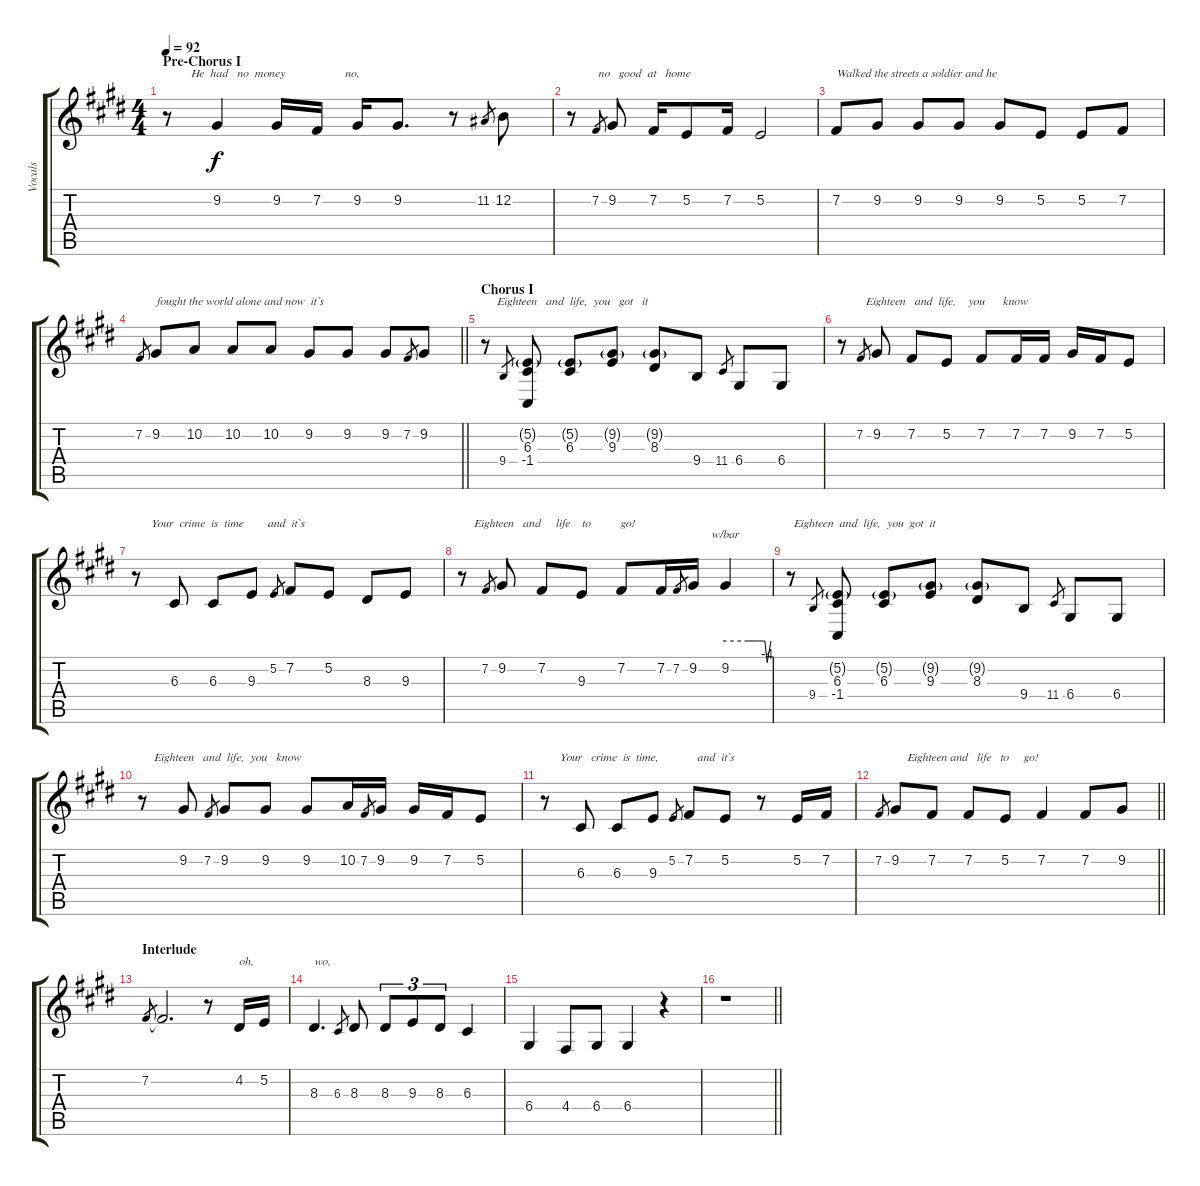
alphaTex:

\track ("Vocals" "Vocals") {instrument altosax}
\staff {score tabs}
\tuning (E4 B3 G3 D3 A2 E2) {hide}
\ts (4 4)
\section ("" "Pre-Chorus I")
\tempo 92
\clef g2
\ks e
r.8{txt "        He  had   no  money                    no," dy f} 9.2.4 9.2.16 7.2.16 9.2.16 9.2.8{d} r.8 11.2.8{gr} 12.2.8 |
r.8{txt "         no   good  at   home"} 7.2.8{gr} 9.2.8 7.2.16 5.2.8 7.2.16 5.2.2 |
7.2.8{txt "Walked the streets a soldier and he"} 9.2.8 9.2.8 9.2.8 9.2.8 5.2.8 5.2.8 7.2.8 |
\barLineRight lightlight
7.2.8{gr} 9.2.8{txt "fought the world alone and now  it`s "} 10.2.8 10.2.8 10.2.8 9.2.8 9.2.8 9.2.8 7.2.8{gr} 9.2.8 |
\section ("" "Chorus I")
r.8{txt "    Eighteen   and  life,  you   got   it"} 9.4.8{gr} (5.2{g} 6.3 -1.4).8 (5.2{g} 6.3).8 (9.2{g} 9.3).8 (9.2{g} 8.3).8 9.4.8 11.4.8{gr} 6.4.8 6.4.8 |
r.8{txt "        Eighteen   and  life,    you      know"} 7.2.8{gr} 9.2.8 7.2.8 5.2.8 7.2.8 7.2.16 7.2.16 9.2.16 7.2.16 5.2.8 |
r.8{txt "     Your  crime  is  time        and  it`s"} 6.3.8 6.3.8 9.3.8 5.2.8{gr} 7.2.8 5.2.8 8.3.8 9.3.8 |
r.8{txt "    Eighteen   and     life    to          go!"} 7.2.8{gr} 9.2.8 7.2.8 9.3.8 7.2.8 7.2.16 7.2.8{gr} 9.2.16 9.2.4{tbe (custom default 0 0 30 0 39 0 44 0 49 0 52 0 55 -16 60 0)} |
r.8{txt " Eighteen  and  life,  you  got  it"} 9.4.8{gr} (5.2{g} 6.3 -1.4).8 (5.2{g} 6.3).8 (9.2{g} 9.3).8 (9.2{g} 8.3).8 9.4.8 11.4.8{gr} 6.4.8 6.4.8 |
r.8{txt "    Eighteen   and  life,  you   know"} 9.2.8 7.2.8{gr} 9.2.8 9.2.8 9.2.8 10.2.16 7.2.8{gr} 9.2.16 9.2.16 7.2.16 5.2.8 |
r.8{txt "     Your   crime  is  time,             and  it`s"} 6.3.8 6.3.8 9.3.8 5.2.8{gr} 7.2.8 5.2.8 r.8 5.2.16 7.2.16 |
\barLineRight lightlight
7.2.8{gr} 9.2.8{txt "    Eighteen and   life   to     go!"} 7.2.8 7.2.8 5.2.8 7.2.4 7.2.8 9.2.8 |
\section ("" "Interlude")
7.2.8{gr} 7.2{t}.2{d} r.8 4.2.16{txt "oh,"} 5.2.16 |
8.3.4{d txt "wo,"} 6.3.8{gr} 8.3.8 8.3.8{tu (3 2)} 9.3.8{tu (3 2)} 8.3.8{tu (3 2)} 6.3.4 |
6.4.4 4.4.8 6.4.8 6.4.4 r.4 |
\barLineRight lightlight
r.1
